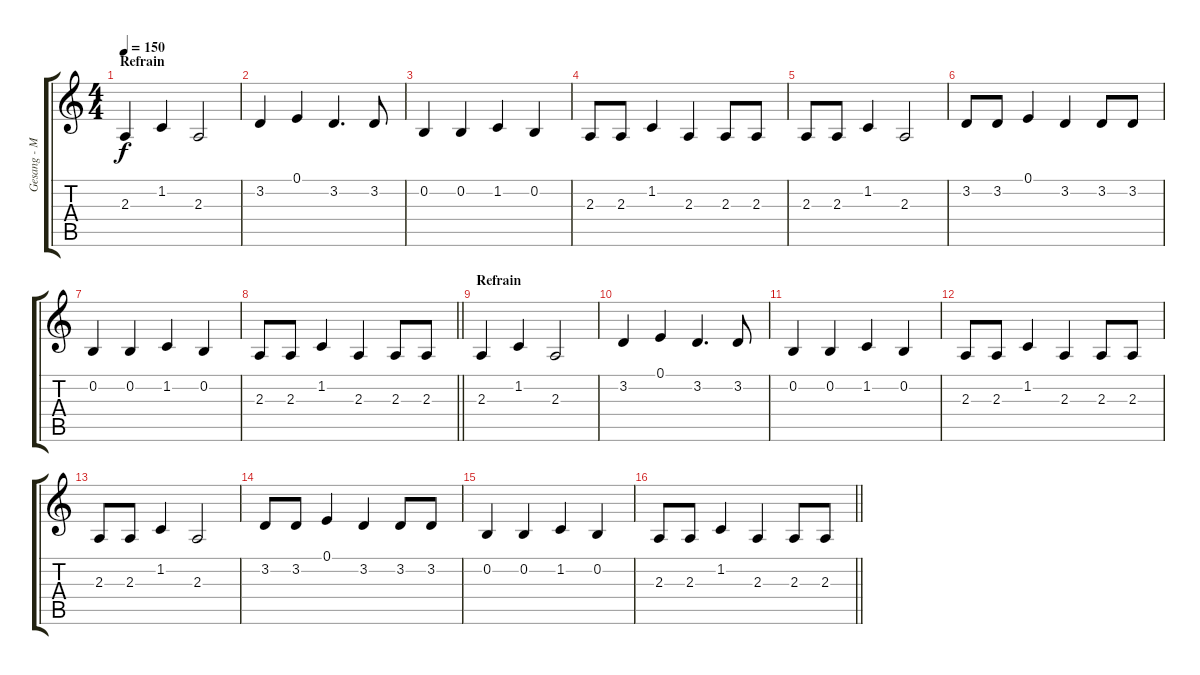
\track ("Gesang - Max Härtel" "Gesang - M") {instrument trombone}
\staff {score tabs}
\tuning (E4 B3 G3 D3 A2 E2) {hide}
\ts (4 4)
\section ("" "Refrain")
\tempo 150
\clef g2
\ks c
2.3.4{dy f} 1.2.4 2.3.2 |
3.2.4 0.1.4 3.2.4{d} 3.2.8 |
0.2.4 0.2.4 1.2.4 0.2.4 |
2.3.8 2.3.8 1.2.4 2.3.4 2.3.8 2.3.8 |
2.3.8 2.3.8 1.2.4 2.3.2 |
3.2.8 3.2.8 0.1.4 3.2.4 3.2.8 3.2.8 |
0.2.4 0.2.4 1.2.4 0.2.4 |
\barLineRight lightlight
2.3.8 2.3.8 1.2.4 2.3.4 2.3.8 2.3.8 |
\section ("" "Refrain")
2.3.4 1.2.4 2.3.2 |
3.2.4 0.1.4 3.2.4{d} 3.2.8 |
0.2.4 0.2.4 1.2.4 0.2.4 |
2.3.8 2.3.8 1.2.4 2.3.4 2.3.8 2.3.8 |
2.3.8 2.3.8 1.2.4 2.3.2 |
3.2.8 3.2.8 0.1.4 3.2.4 3.2.8 3.2.8 |
0.2.4 0.2.4 1.2.4 0.2.4 |
\barLineRight lightlight
2.3.8 2.3.8 1.2.4 2.3.4 2.3.8 2.3.8
